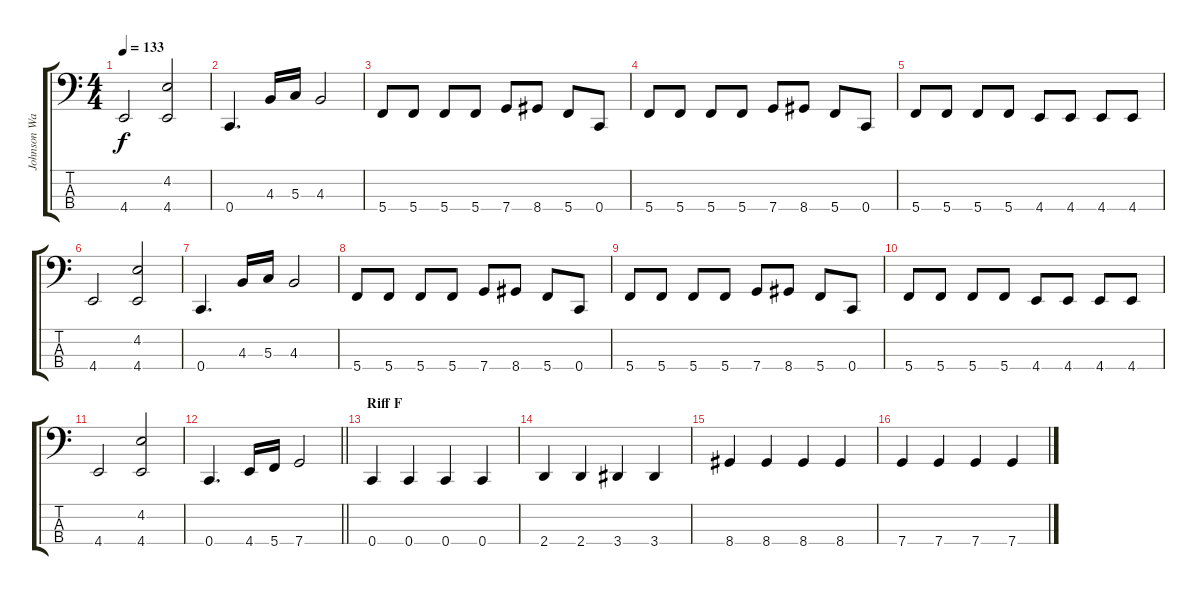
\track ("Johnson Wang" "Johnson Wa") {instrument electricbassfinger}
\staff {score tabs}
\tuning (F2 C2 G1 C1) {hide}
\ts (4 4)
\tempo 133
\clef f4
\ks c
4.4.2{dy f} (4.2 4.4).2 |
0.4.4{d} 4.3.16 5.3.16 4.3.2 |
5.4.8 5.4.8 5.4.8 5.4.8 7.4.8 8.4.8 5.4.8 0.4.8 |
5.4.8 5.4.8 5.4.8 5.4.8 7.4.8 8.4.8 5.4.8 0.4.8 |
5.4.8 5.4.8 5.4.8 5.4.8 4.4.8 4.4.8 4.4.8 4.4.8 |
4.4.2 (4.2 4.4).2 |
0.4.4{d} 4.3.16 5.3.16 4.3.2 |
5.4.8 5.4.8 5.4.8 5.4.8 7.4.8 8.4.8 5.4.8 0.4.8 |
5.4.8 5.4.8 5.4.8 5.4.8 7.4.8 8.4.8 5.4.8 0.4.8 |
5.4.8 5.4.8 5.4.8 5.4.8 4.4.8 4.4.8 4.4.8 4.4.8 |
4.4.2 (4.2 4.4).2 |
\barLineRight lightlight
0.4.4{d} 4.4.16 5.4.16 7.4.2 |
\section ("" "Riff F")
0.4.4 0.4.4 0.4.4 0.4.4 |
2.4.4 2.4.4 3.4.4 3.4.4 |
8.4.4 8.4.4 8.4.4 8.4.4 |
7.4.4 7.4.4 7.4.4 7.4.4
